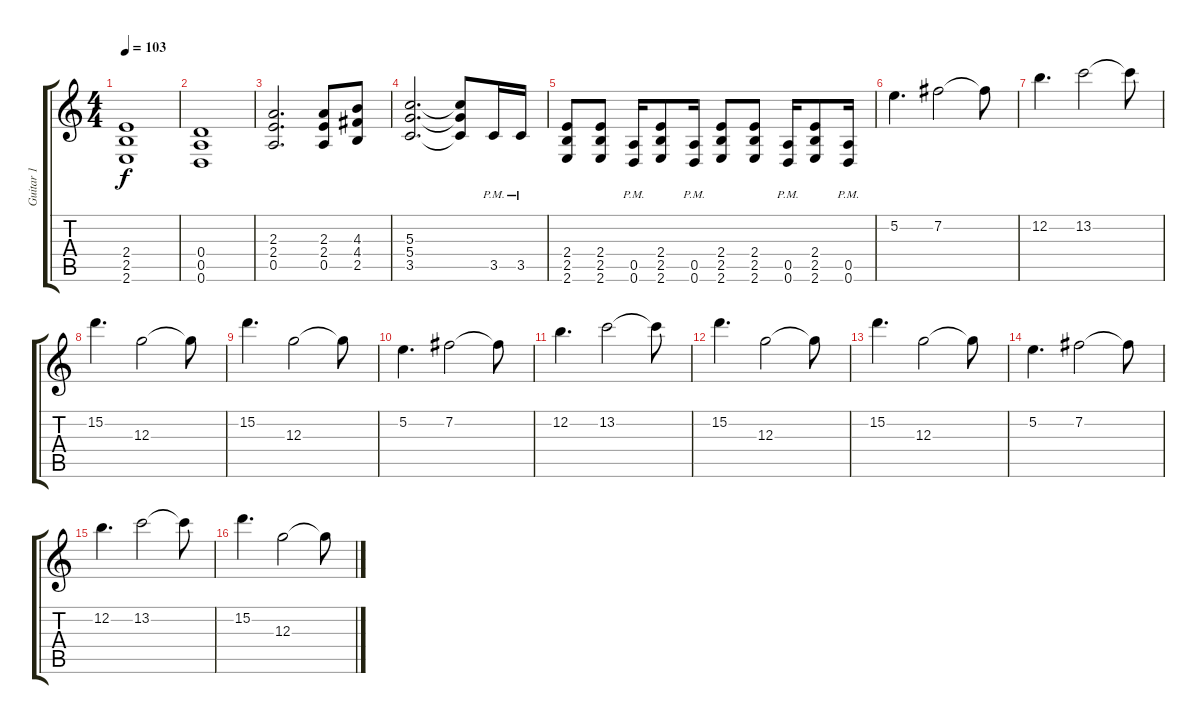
\track ("Guitar 1" "Guitar 1") {instrument distortionguitar}
\staff {score tabs}
\tuning (E4 B3 G3 D3 A2 D2) {hide}
\ts (4 4)
\tempo 103
\clef g2
\ks c
(2.4 2.5 2.6).1{dy f} |
(0.4 0.5 0.6).1 |
(2.3 2.4 0.5).2{d} (2.3 2.4 0.5).8 (4.3 4.4 2.5).8 |
(5.3 5.4 3.5).2{d} (5.3{t} 5.4{t} 3.5{t}).8 3.5{pm}.16 3.5{pm}.16 |
(2.4 2.5 2.6).8 (2.4 2.5 2.6).8 (0.5 0.6{pm}).16 (2.4 2.5 2.6).8 (0.5{pm} 0.6).16 (2.4 2.5 2.6).8 (2.4 2.5 2.6).8 (0.5{pm} 0.6).16 (2.4 2.5 2.6).8 (0.5{pm} 0.6).16 |
5.2.4{d volume 12 balance 8 instrument distortionguitar} 7.2.2 7.2{t}.8 |
12.2.4{d} 13.2.2 13.2{t}.8 |
15.2.4{d} 12.3.2 12.3{t}.8 |
15.2.4{d} 12.3.2 12.3{t}.8 |
5.2.4{d} 7.2.2 7.2{t}.8 |
12.2.4{d} 13.2.2 13.2{t}.8 |
15.2.4{d} 12.3.2 12.3{t}.8 |
15.2.4{d} 12.3.2 12.3{t}.8 |
5.2.4{d} 7.2.2 7.2{t}.8 |
12.2.4{d} 13.2.2 13.2{t}.8 |
15.2.4{d} 12.3.2 12.3{t}.8
